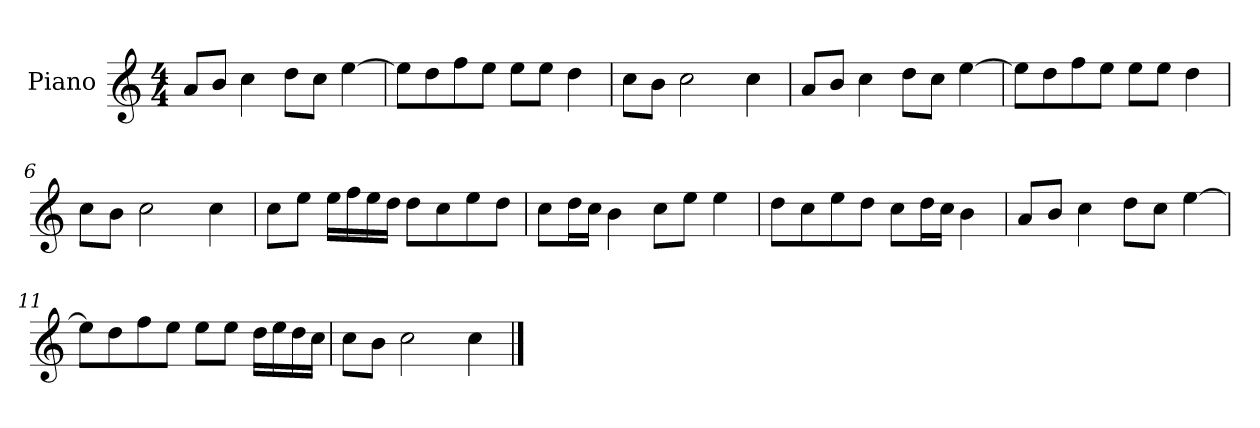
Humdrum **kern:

**kern
*part1
*staff1
*I"Piano
*I'P-no
*clefG2
*k[]
*M4/4
*MM90
=1
8a/L
8b/J
4cc\
8dd\L
8cc\J
[4ee\
=2
8ee\L]
8dd\
8ff\
8ee\J
8ee\L
8ee\J
4dd\
=3
8cc\L
8b\J
2cc\
4cc\
=4
8a/L
8b/J
4cc\
8dd\L
8cc\J
[4ee\
=5
8ee\L]
8dd\
8ff\
8ee\J
8ee\L
8ee\J
4dd\
=6
8cc\L
8b\J
2cc\
4cc\
!!LO:LB:g=z
=7
8cc\L
8ee\J
16ee\LL
16ff\
16ee\
16dd\JJ
8dd\L
8cc\
8ee\
8dd\J
=8
8cc\L
16dd\L
16cc\JJ
4b\
8cc\L
8ee\J
4ee\
=9
8dd\L
8cc\
8ee\
8dd\J
8cc\L
16dd\L
16cc\JJ
4b\
=10
8a/L
8b/J
4cc\
8dd\L
8cc\J
[4ee\
=11
8ee\L]
8dd\
8ff\
8ee\J
8ee\L
8ee\J
16dd\LL
16ee\
16dd\
16cc\JJ
!!LO:LB:g=z
=12
8cc\L
8b\J
2cc\
4cc\
==
*-
